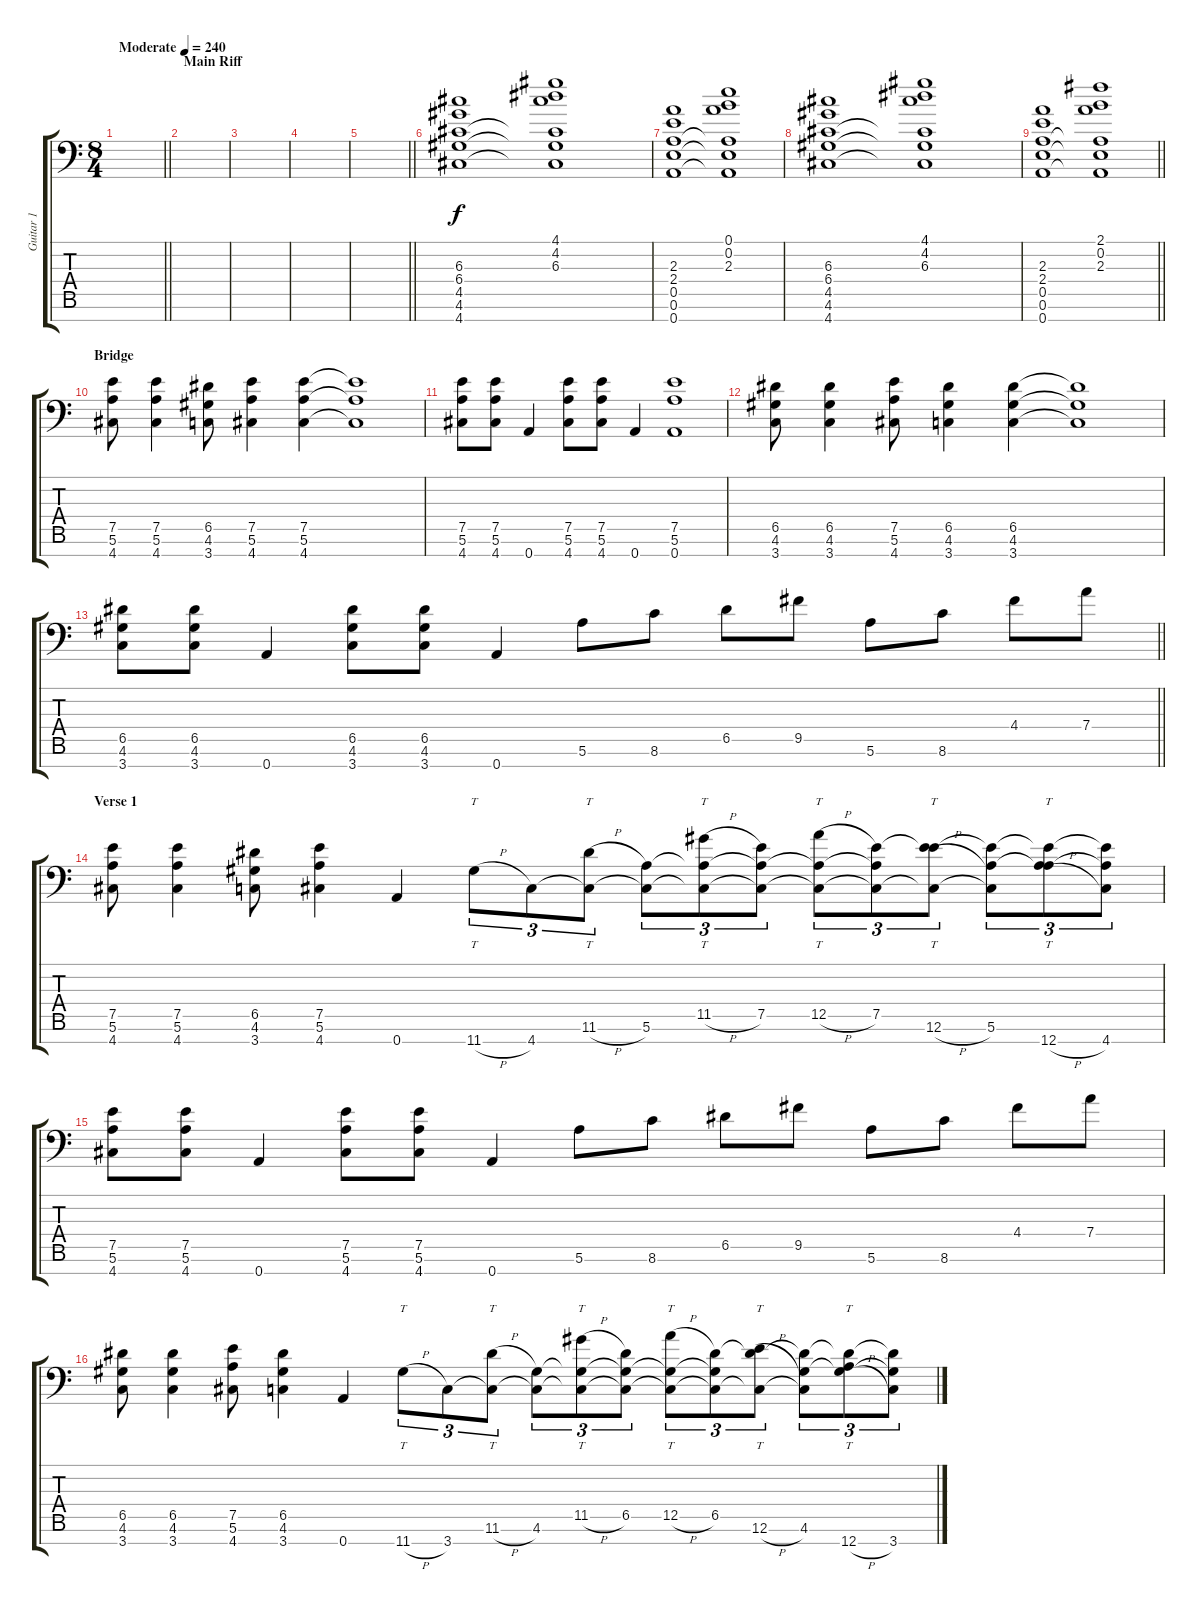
\track ("Guitar 1" "Guitar 1") {instrument distortionguitar}
\staff {score tabs}
\tuning (E4 B3 G3 D3 A2 E2 A1) {hide}
\ts (8 4)
\tempo (240 "Moderate")
\clef f4
\barLineRight lightlight
\ks c
|
\section ("" "Main Riff")
|
|
|
\barLineRight lightlight
|
(6.3 6.4 4.5 4.6 4.7).1 (4.1 4.2 6.3 4.5{t} 4.6{t} 4.7{t}).1 |
(2.3 2.4 0.5 0.6 0.7).1 (0.1 0.2 2.3 0.5{t} 0.6{t} 0.7{t}).1 |
(6.3 6.4 4.5 4.6 4.7).1 (4.1 4.2 6.3 4.5{t} 4.6{t} 4.7{t}).1 |
\barLineRight lightlight
(2.3 2.4 0.5 0.6 0.7).1 (2.1 0.2 2.3 0.5{t} 0.6{t} 0.7{t}).1 |
\section ("" "Bridge")
(7.5 5.6 4.7).8 (7.5 5.6 4.7).4 (6.5 4.6 3.7).8 (7.5 5.6 4.7).4 (7.5 5.6 4.7).4 (7.5{t} 5.6{t} 4.7{t}).1 |
(7.5 5.6 4.7).8 (7.5 5.6 4.7).8 0.7.4 (7.5 5.6 4.7).8 (7.5 5.6 4.7).8 0.7.4 (7.5 5.6 0.7).1 |
(6.5 4.6 3.7).8 (6.5 4.6 3.7).4 (7.5 5.6 4.7).8 (6.5 4.6 3.7).4 (6.5 4.6 3.7).4 (6.5{t} 4.6{t} 3.7{t}).1 |
\barLineRight lightlight
(6.5 4.6 3.7).8 (6.5 4.6 3.7).8 0.7.4 (6.5 4.6 3.7).8 (6.5 4.6 3.7).8 0.7.4 5.6.8 8.6.8 6.5.8 9.5.8 5.6.8 8.6.8 4.4.8 7.4.8 |
\section ("" "Verse 1")
(7.5 5.6 4.7).8 (7.5 5.6 4.7).4 (6.5 4.6 3.7).8 (7.5 5.6 4.7).4 0.7.4 11.7{h}.8{tt tu (3 2)} 4.7.8{tu (3 2)} (11.6{h} 4.7{t}).8{tt tu (3 2)} (5.6 4.7{t}).8{tu (3 2)} (11.5{h} 5.6{t} 4.7{t}).8{tt tu (3 2)} (7.5 5.6{t} 4.7{t}).8{tu (3 2)} (12.5{h} 5.6{t} 4.7{t}).8{tt tu (3 2)} (7.5 5.6{t} 4.7{t}).8{tu (3 2)} (7.5{t} 12.6{h} 4.7{t}).8{tt tu (3 2)} (7.5{t} 5.6 4.7{t}).8{tu (3 2)} (7.5{t} 5.6{t} 12.7{h}).8{tt tu (3 2)} (7.5{t} 5.6{t} 4.7).8{tu (3 2)} |
(7.5 5.6 4.7).8 (7.5 5.6 4.7).8 0.7.4 (7.5 5.6 4.7).8 (7.5 5.6 4.7).8 0.7.4 5.6.8 8.6.8 6.5.8 9.5.8 5.6.8 8.6.8 4.4.8 7.4.8 |
(6.5 4.6 3.7).8 (6.5 4.6 3.7).4 (7.5 5.6 4.7).8 (6.5 4.6 3.7).4 0.7.4 11.7{h}.8{tt tu (3 2)} 3.7.8{tu (3 2)} (11.6{h} 3.7{t}).8{tt tu (3 2)} (4.6 3.7{t}).8{tu (3 2)} (11.5{h} 4.6{t} 3.7{t}).8{tt tu (3 2)} (6.5 4.6{t} 3.7{t}).8{tu (3 2)} (12.5{h} 4.6{t} 3.7{t}).8{tt tu (3 2)} (6.5 4.6{t} 3.7{t}).8{tu (3 2)} (6.5{t} 12.6{h} 3.7{t}).8{tt tu (3 2)} (6.5{t} 4.6 3.7{t}).8{tu (3 2)} (6.5{t} 4.6{t} 12.7{h}).8{tt tu (3 2)} (6.5{t} 4.6{t} 3.7).8{tu (3 2)}
